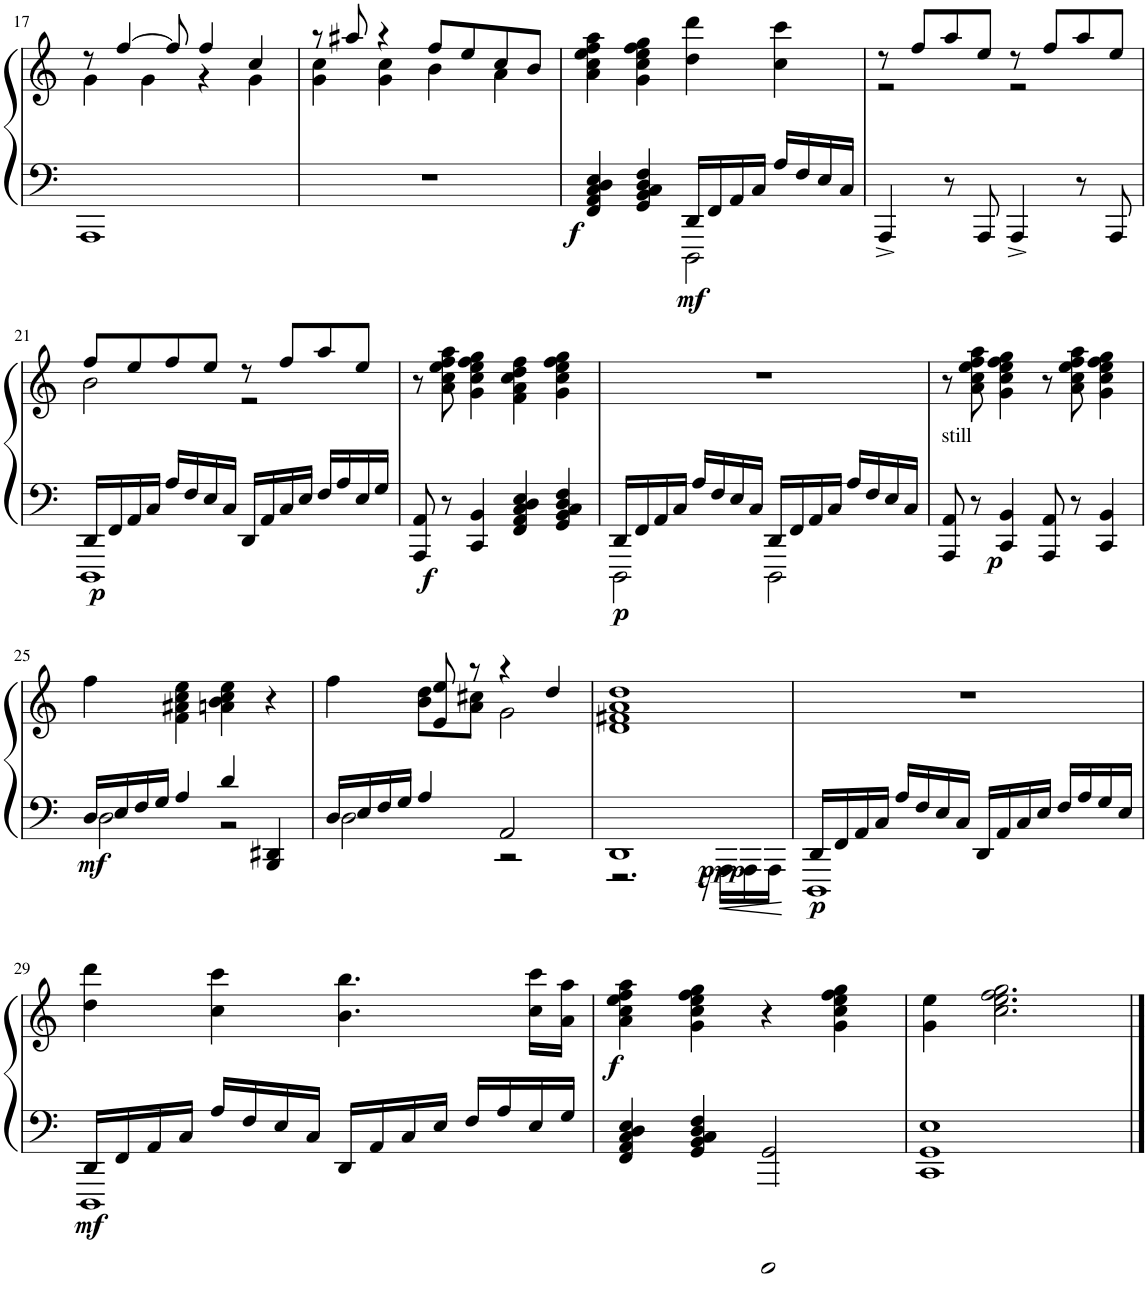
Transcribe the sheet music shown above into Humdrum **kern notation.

**kern	**kern	**dynam
*part1	*part1	*part1
*staff2	*staff1	*staff1/2
*I"Piano	*	*
*I'Pno.	*	*
!!LO:PB:g=z
*clefF4	*clefG2	*
*k[]	*k[]	*
*M4/4	*M4/4	*
=17	=17	=17
*	*^	*
1AAA	8r	4g\	.
.	[4ff/	.	.
.	.	4g\	.
.	8ff/]	.	.
.	4ff/	4r	.
.	4cc/	4g\	.
=18	=18	=18	=18
1r	8r	4g\ 4cc\	.
.	8aa#X/	.	.
.	4r	4g\ 4cc\	.
.	8ff/L	4b\	.
.	8ee/	.	.
.	8cc/	4a\	.
.	8b/J	.	.
*	*v	*v	*
=19	=19	=19
*^	*	*
!	!	!	!LO:DY:b=2
4FF/ 4AA/ 4C/ 4D/ 4E/	2ryy	4a\ 4cc\ 4ee\ 4ff\ 4aa\	f
4GG/ 4BB/ 4C/ 4D/ 4F/	.	4g\ 4cc\ 4ee\ 4ff\ 4gg\	.
!	!	!	!LO:DY:b=2
16DD/LL	2DDD\	4dd\ 4ddd\	mf
16FF/	.	.	.
16AA/	.	.	.
16C/JJ	.	.	.
16A/LL	.	4cc\ 4ccc\	.
16F/	.	.	.
16E/	.	.	.
16C/JJ	.	.	.
*v	*v	*	*
=20	=20	=20
*	*^	*
4AAA^/	8r	2r	.
.	8ff/L	.	.
8r	8aa/	.	.
8AAA/	8ee/J	.	.
4AAA^/	8r	2r	.
.	8ff/L	.	.
8r	8aa/	.	.
8AAA/	8ee/J	.	.
!!LO:LB:g=z	!!
=21	=21	=21	=21
*^	*	*	*
!	!	!	!	!LO:DY:b=2
16DD/LL	1DDD	8ff/L	2b\	p
16FF/	.	.	.	.
16AA/	.	8ee/	.	.
16C/JJ	.	.	.	.
16A/LL	.	8ff/	.	.
16F/	.	.	.	.
16E/	.	8ee/J	.	.
16C/JJ	.	.	.	.
16DD/LL	.	8r	2r	.
16AA/	.	.	.	.
16C/	.	8ff/L	.	.
16E/JJ	.	.	.	.
16F/LL	.	8aa/	.	.
16A/	.	.	.	.
16E/	.	8ee/J	.	.
16G/JJ	.	.	.	.
*v	*v	*	*	*
*	*v	*v	*
=22	=22	=22
!	!	!LO:DY:b=2
8AAA/ 8AA/	8r	f
8r	8a\ 8cc\ 8ee\ 8ff\ 8aa\	.
4CC/ 4BB/	4g\ 4cc\ 4ee\ 4ff\ 4gg\	.
4FF/ 4AA/ 4C/ 4D/ 4E/	4f\ 4a\ 4cc\ 4dd\ 4ff\	.
4GG/ 4BB/ 4C/ 4D/ 4F/	4g\ 4cc\ 4ee\ 4ff\ 4gg\	.
=23	=23	=23
*^	*	*
!	!	!	!LO:DY:b=2
16DD/LL	2DDD\	1r	p
16FF/	.	.	.
16AA/	.	.	.
16C/JJ	.	.	.
16A/LL	.	.	.
16F/	.	.	.
16E/	.	.	.
16C/JJ	.	.	.
16DD/LL	2DDD\	.	.
16FF/	.	.	.
16AA/	.	.	.
16C/JJ	.	.	.
16A/LL	.	.	.
16F/	.	.	.
16E/	.	.	.
16C/JJ	.	.	.
*v	*v	*	*
=24	=24	=24
!LO:TX:a:t=still	!	!
8AAA/ 8AA/	8r	.
8r	8a\ 8cc\ 8ee\ 8ff\ 8aa\	.
!	!	!LO:DY:b=2
4CC/ 4BB/	4g\ 4cc\ 4ee\ 4ff\ 4gg\	p
8AAA/ 8AA/	8r	.
8r	8a\ 8cc\ 8ee\ 8ff\ 8aa\	.
4CC/ 4BB/	4g\ 4cc\ 4ee\ 4ff\ 4gg\	.
!!LO:LB:g=z
=25	=25	=25
*^	*	*
!	!	!	!LO:DY:b=2
16D/LL	2D\	4ff\	mf
16E/	.	.	.
16F/	.	.	.
16G/JJ	.	.	.
4A/	.	4f\ 4a#X\ 4cc\ 4ee\	.
4d/	2r	4an\ 4b\ 4cc\ 4ee\	.
4BBB/ 4DD#X/	.	4r	.
=26	=26	=26	=26
*	*	*^	*
16D/LL	2D\	4ff\	4ryy	.
16E/	.	.	.	.
16F/	.	.	.	.
16G/JJ	.	.	.	.
4A/	.	8e/ 8ee/	8b\ 8dd\L	.
.	.	8r	8a\ 8cc#X\J	.
2AA/	2r	4r	2g\	.
.	.	4dd/	.	.
*	*	*v	*v	*
=27	=27	=27	=27
1DD	2.r	1d 1f#X 1a 1dd	.
!	!	!	!LO:DY:b=2
.	16r	.	ppp
.	16AAA\LL	.	.
.	16AAA\	.	.
.	16AAA\JJ	.	.
=28	=28	=28	=28
!	!	!	!LO:DY:b=2
16DD/LL	1DDD	1r	p
16FF/	.	.	.
16AA/	.	.	.
16C/JJ	.	.	.
16A/LL	.	.	.
16F/	.	.	.
16E/	.	.	.
16C/JJ	.	.	.
16DD/LL	.	.	.
16AA/	.	.	.
16C/	.	.	.
16E/JJ	.	.	.
16F/LL	.	.	.
16A/	.	.	.
16G/	.	.	.
16E/JJ	.	.	.
!!LO:LB:g=z
=29	=29	=29	=29
!	!	!	!LO:DY:b=2
16DD/LL	1DDD	4dd\ 4ddd\	mf
16FF/	.	.	.
16AA/	.	.	.
16C/JJ	.	.	.
16A/LL	.	4cc\ 4ccc\	.
16F/	.	.	.
16E/	.	.	.
16C/JJ	.	.	.
16DD/LL	.	4.b\ 4.bb\	.
16AA/	.	.	.
16C/	.	.	.
16E/JJ	.	.	.
16F/LL	.	.	.
16A/	.	.	.
16E/	.	16cc\ 16ccc\LL	.
16G/JJ	.	16a\ 16aa\JJ	.
*v	*v	*	*
=30	=30	=30
!	!	!LO:DY:b
4FF/ 4AA/ 4C/ 4D/ 4E/	4a\ 4cc\ 4ee\ 4ff\ 4aa\	f
4GG/ 4BB/ 4C/ 4D/ 4F/	4g\ 4cc\ 4ee\ 4ff\ 4gg\	.
2GGG/ 2GG/	4r	.
.	4g\ 4cc\ 4ee\ 4ff\ 4gg\	.
=31	=31	=31
1CC 1GG 1E	4g\ 4ee\	.
.	2.cc\ 2.ee\ 2.ff\ 2.gg\	.
==	==	==
*-	*-	*-
